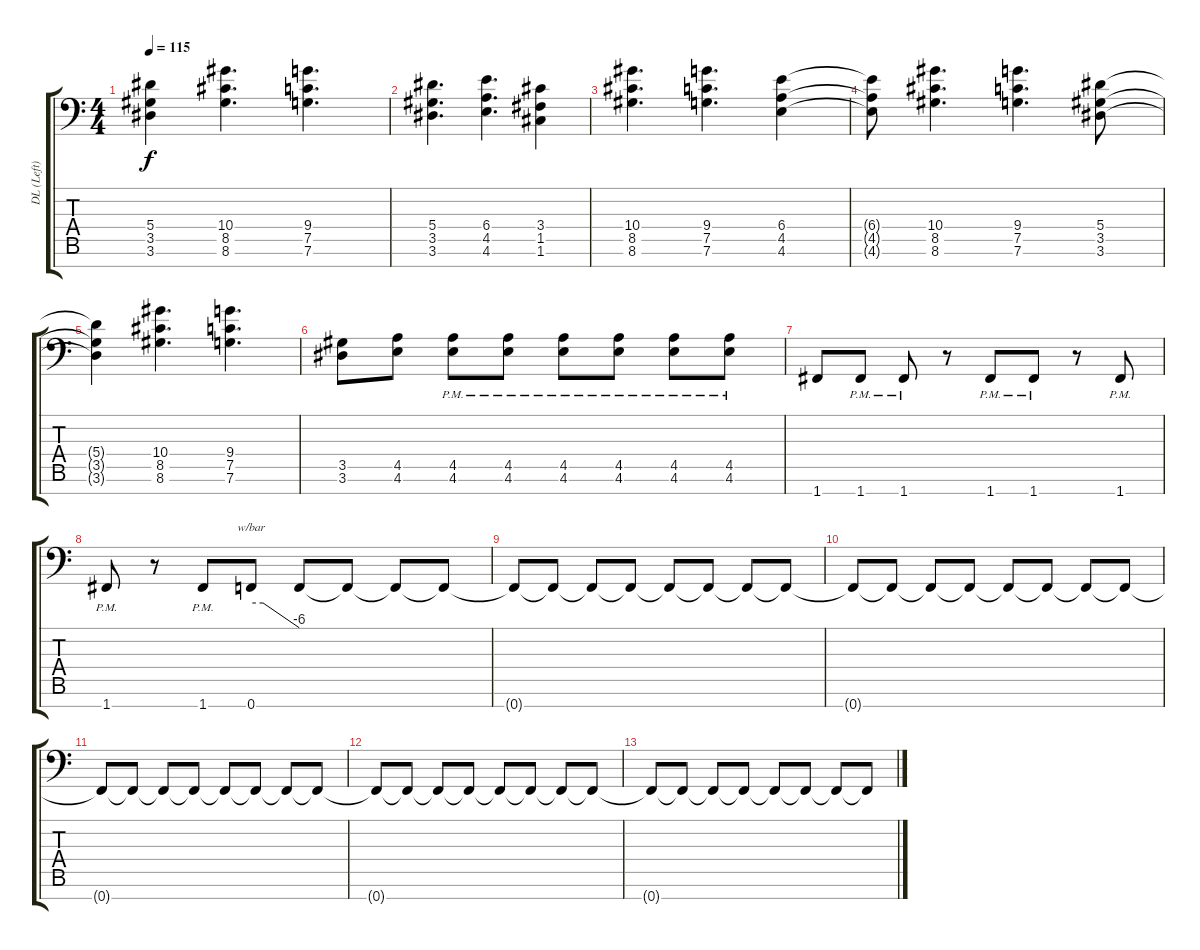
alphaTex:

\track ("DL (Left)" "DL (Left)") {instrument distortionguitar}
\staff {score tabs}
\tuning (C4 G3 Eb3 Bb2 F2 C2 F1) {hide}
\ts (4 4)
\tempo 115
\clef f4
\ks c
(5.4{t} 3.5{t} 3.6{t}).4{dy f} (10.4 8.5 8.6).4{d} (9.4 7.5 7.6).4{d} |
(5.4 3.5 3.6).4{d} (6.4 4.5 4.6).4{d} (3.4 1.5 1.6).4 |
(10.4 8.5 8.6).4{d} (9.4 7.5 7.6).4{d} (6.4 4.5 4.6).4 |
(6.4{t} 4.5{t} 4.6{t}).8 (10.4 8.5 8.6).4{d} (9.4 7.5 7.6).4{d} (5.4 3.5 3.6).8 |
(5.4{t} 3.5{t} 3.6{t}).4 (10.4 8.5 8.6).4{d} (9.4 7.5 7.6).4{d} |
(3.5 3.6).8 (4.5 4.6).8 (4.5{pm} 4.6{pm}).8 (4.5{pm} 4.6{pm}).8 (4.5{pm} 4.6{pm}).8 (4.5{pm} 4.6{pm}).8 (4.5{pm} 4.6{pm}).8 (4.5{pm} 4.6{pm}).8 |
1.7.8 1.7{pm}.8 1.7{pm}.8 r.8 1.7{pm}.8 1.7{pm}.8 r.8 1.7{pm}.8 |
1.7{pm}.8 r.8 1.7{pm}.8 0.7.8{tbe (custom default 0 0 15 0 60 -24)} 0.7{t}.8 0.7{t}.8 0.7{t}.8 0.7{t}.8 |
0.7{t}.8 0.7{t}.8 0.7{t}.8 0.7{t}.8 0.7{t}.8 0.7{t}.8 0.7{t}.8 0.7{t}.8 |
0.7{t}.8 0.7{t}.8 0.7{t}.8 0.7{t}.8 0.7{t}.8{volume 0} 0.7{t}.8{volume 13} 0.7{t}.8 0.7{t}.8 |
0.7{t}.8 0.7{t}.8 0.7{t}.8{volume 0} 0.7{t}.8{volume 13} 0.7{t}.8 0.7{t}.8{volume 0} 0.7{t}.8{volume 13} 0.7{t}.8 |
0.7{t}.8 0.7{t}.8 0.7{t}.8{volume 0} 0.7{t}.8{volume 13} 0.7{t}.8 0.7{t}.8 0.7{t}.8 0.7{t}.8 |
0.7{t}.8 0.7{t}.8 0.7{t}.8 0.7{t}.8 0.7{t}.8 0.7{t}.8 0.7{t}.8 0.7{t}.8
